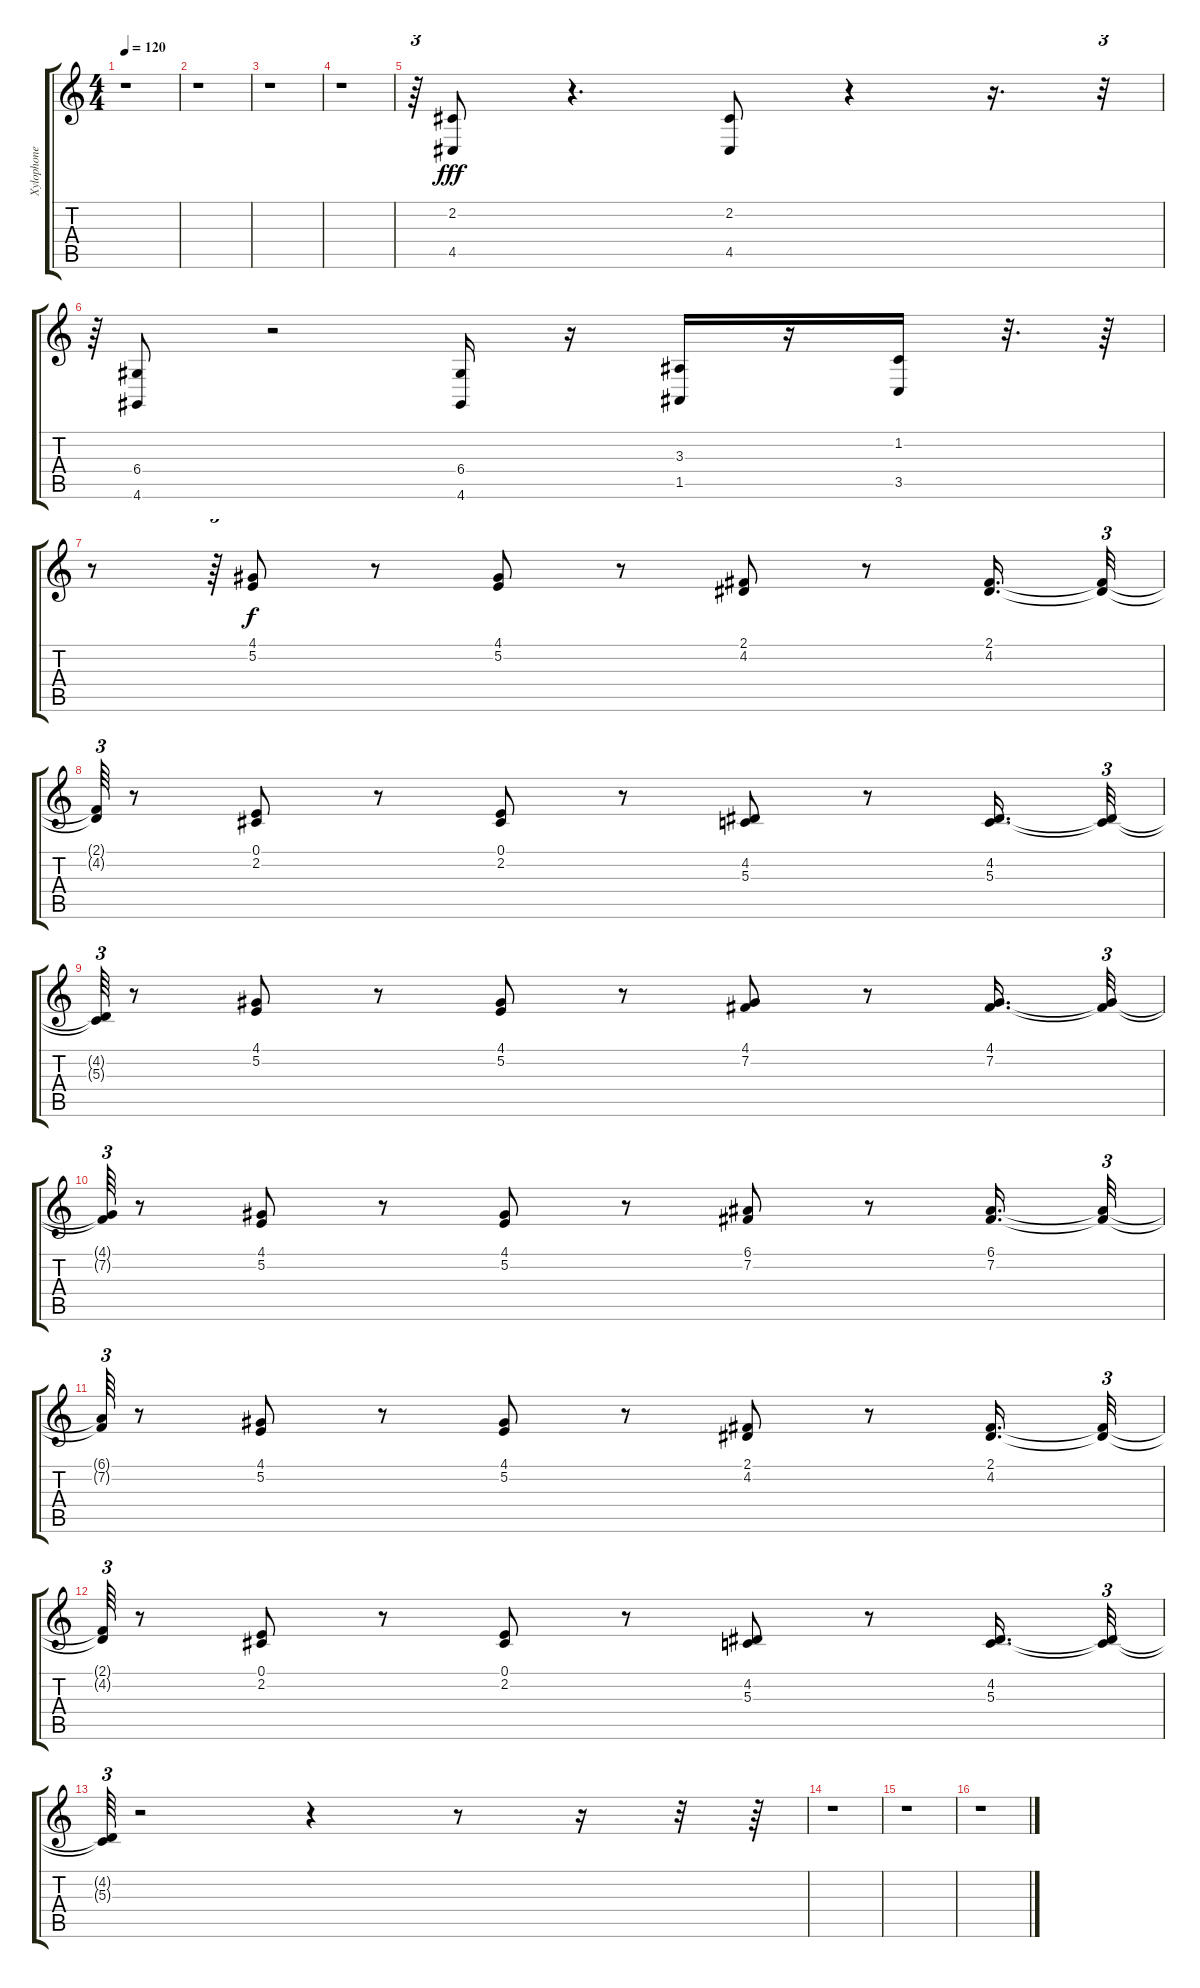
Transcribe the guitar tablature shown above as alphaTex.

\track ("Xylophone" "Xylophone") {instrument vibraphone}
\staff {score tabs}
\tuning (E4 B3 G3 D3 A2 E2) {hide}
\ts (4 4)
\tempo 120
\clef g2
\ks c
r.1{dy f} |
r.1 |
r.1 |
r.1 |
r.64{tu (3 2)} (2.2 4.5).8{dy fff} r.4{d} (2.2 4.5).8 r.4 r.16{d} r.32{tu (3 2)} |
r.64{tu (3 2)} (6.4 4.6).8 r.2 (6.4 4.6).16 r.16 (3.3 1.5).16 r.16 (1.2 3.5).16 r.32{d} r.64 |
r.8 r.64{tu (3 2)} (4.1 5.2).8{dy f} r.8 (4.1 5.2).8 r.8 (2.1 4.2).8 r.8 (2.1 4.2).16{d} (2.1{t} 4.2{t}).32{tu (3 2)} |
(2.1{t} 4.2{t}).64{tu (3 2)} r.8 (0.1 2.2).8 r.8 (0.1 2.2).8 r.8 (4.2 5.3).8 r.8 (4.2 5.3).16{d} (4.2{t} 5.3{t}).32{tu (3 2)} |
(4.2{t} 5.3{t}).64{tu (3 2)} r.8 (4.1 5.2).8 r.8 (4.1 5.2).8 r.8 (4.1 7.2).8 r.8 (4.1 7.2).16{d} (4.1{t} 7.2{t}).32{tu (3 2)} |
(4.1{t} 7.2{t}).64{tu (3 2)} r.8 (4.1 5.2).8 r.8 (4.1 5.2).8 r.8 (6.1 7.2).8 r.8 (6.1 7.2).16{d} (6.1{t} 7.2{t}).32{tu (3 2)} |
(6.1{t} 7.2{t}).64{tu (3 2)} r.8 (4.1 5.2).8 r.8 (4.1 5.2).8 r.8 (2.1 4.2).8 r.8 (2.1 4.2).16{d} (2.1{t} 4.2{t}).32{tu (3 2)} |
(2.1{t} 4.2{t}).64{tu (3 2)} r.8 (0.1 2.2).8 r.8 (0.1 2.2).8 r.8 (4.2 5.3).8 r.8 (4.2 5.3).16{d} (4.2{t} 5.3{t}).32{tu (3 2)} |
(4.2{t} 5.3{t}).64{tu (3 2)} r.2 r.4 r.8 r.16 r.32 r.64 |
r.1 |
r.1 |
r.1
